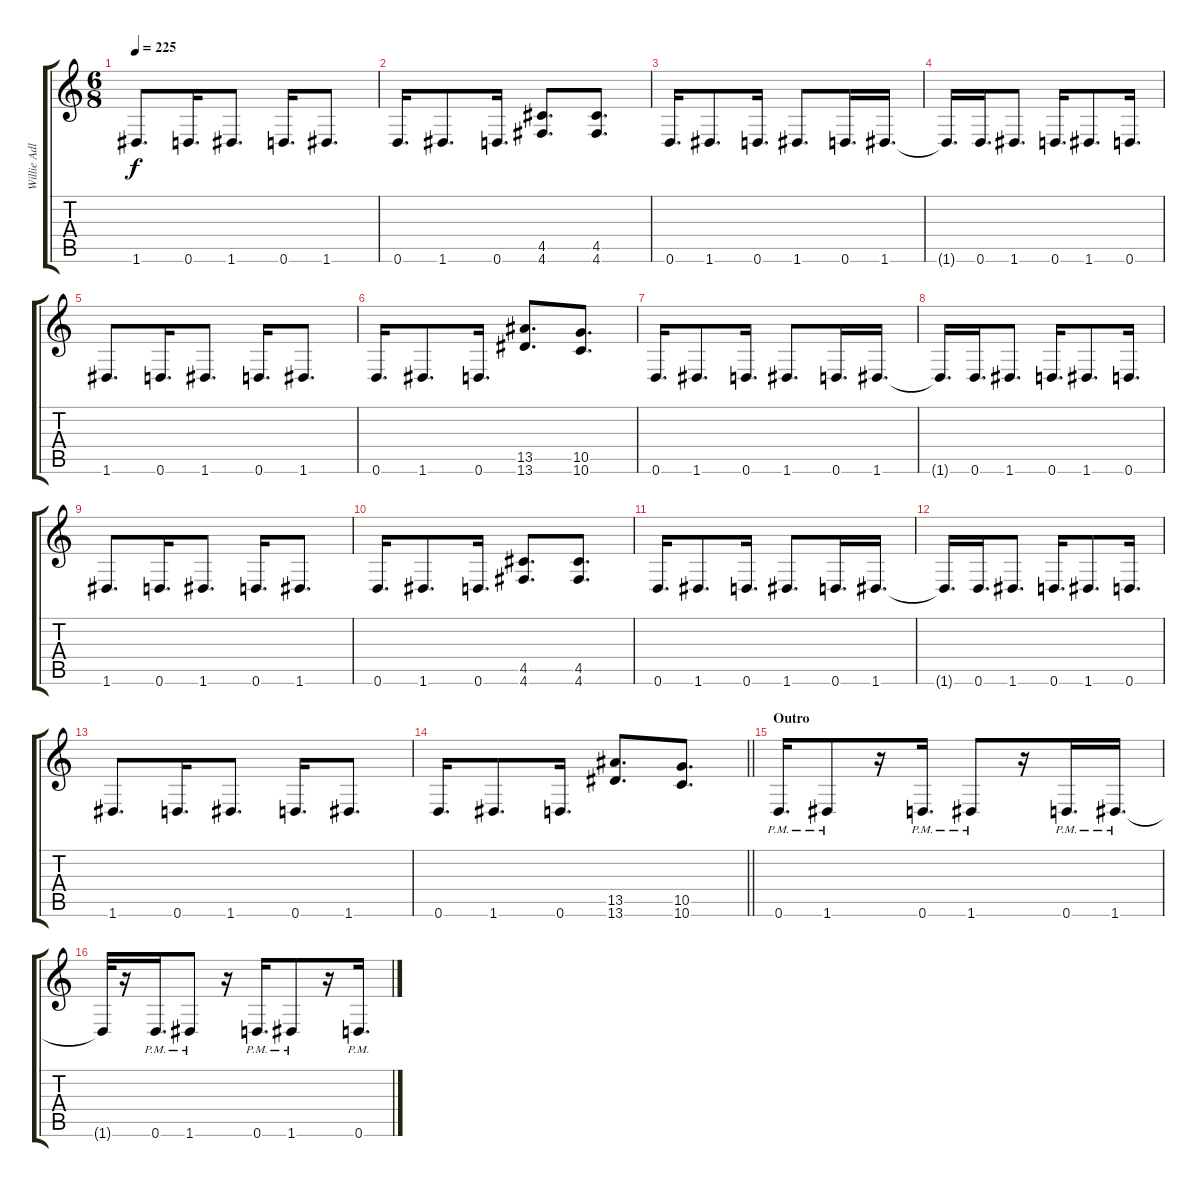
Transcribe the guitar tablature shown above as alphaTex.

\track ("Willie Adler - Rhythm" "Willie Adl") {instrument distortionguitar}
\staff {score tabs}
\tuning (E4 B3 G3 D3 A2 D2) {hide}
\ts (6 8)
\tempo 225
\clef g2
\ks c
1.6.8{d dy f} 0.6.16{d} 1.6.8{d} 0.6.16{d} 1.6.8{d} |
0.6.16{d} 1.6.8{d} 0.6.16{d} (4.5 4.6).8{d} (4.5 4.6).8{d} |
0.6.16{d} 1.6.8{d} 0.6.16{d} 1.6.8{d} 0.6.16{d} 1.6.16{d} |
1.6{t}.16{d} 0.6.16{d} 1.6.8{d} 0.6.16{d} 1.6.8{d} 0.6.16{d} |
1.6.8{d} 0.6.16{d} 1.6.8{d} 0.6.16{d} 1.6.8{d} |
0.6.16{d} 1.6.8{d} 0.6.16{d} (13.5 13.6).8{d} (10.5 10.6).8{d} |
0.6.16{d} 1.6.8{d} 0.6.16{d} 1.6.8{d} 0.6.16{d} 1.6.16{d} |
1.6{t}.16{d} 0.6.16{d} 1.6.8{d} 0.6.16{d} 1.6.8{d} 0.6.16{d} |
1.6.8{d} 0.6.16{d} 1.6.8{d} 0.6.16{d} 1.6.8{d} |
0.6.16{d} 1.6.8{d} 0.6.16{d} (4.5 4.6).8{d} (4.5 4.6).8{d} |
0.6.16{d} 1.6.8{d} 0.6.16{d} 1.6.8{d} 0.6.16{d} 1.6.16{d} |
1.6{t}.16{d} 0.6.16{d} 1.6.8{d} 0.6.16{d} 1.6.8{d} 0.6.16{d} |
1.6.8{d} 0.6.16{d} 1.6.8{d} 0.6.16{d} 1.6.8{d} |
\barLineRight lightlight
0.6.16{d} 1.6.8{d} 0.6.16{d} (13.5 13.6).8{d} (10.5 10.6).8{d} |
\section ("" "Outro")
0.6{pm}.16{d} 1.6{pm}.8 r.16 0.6{pm}.16{d} 1.6{pm}.8 r.16 0.6{pm}.16{d} 1.6{pm}.16{d} |
1.6{t}.32 r.16 0.6{pm}.16{d} 1.6{pm}.8 r.16 0.6{pm}.16{d} 1.6{pm}.8 r.16 0.6{pm}.16{d}
